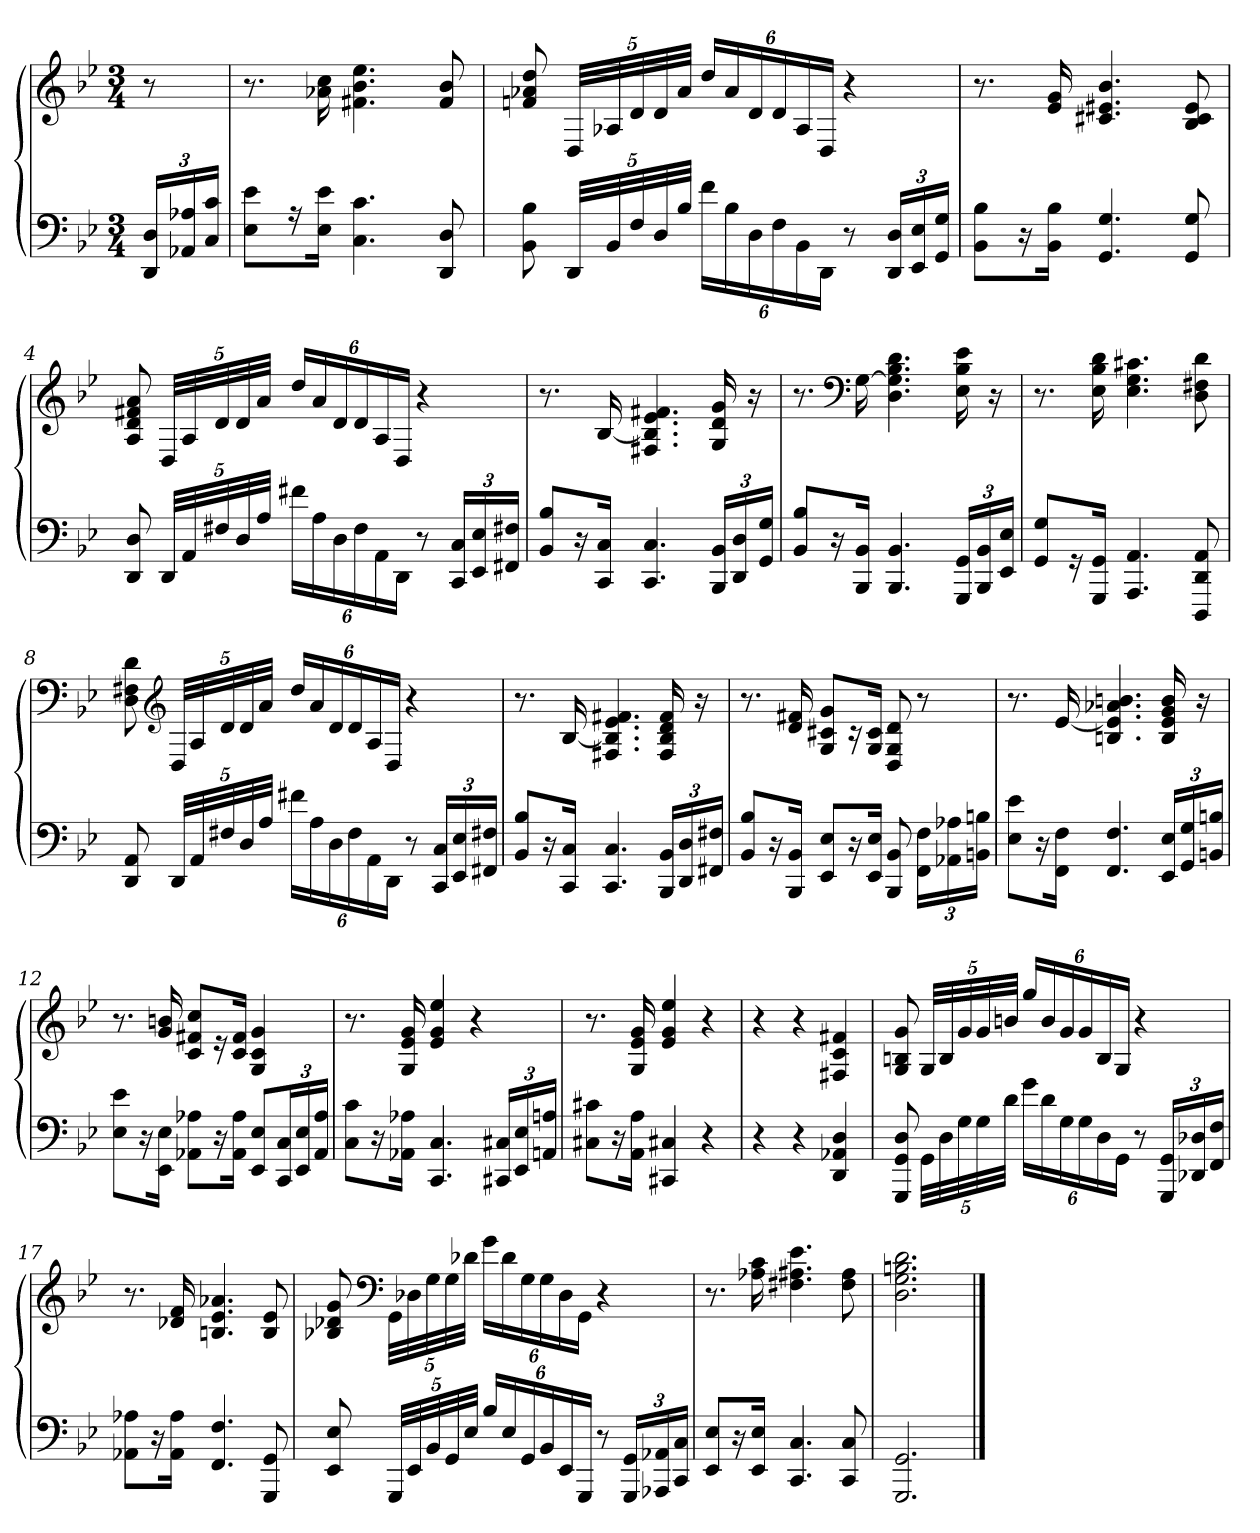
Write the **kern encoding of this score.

**kern	**kern
*part1	*part1
*staff2	*staff1
*clefF4	*clefG2
*k[b-e-]	*k[b-e-]
*g:	*g:
*M3/4	*M3/4
=	=
24DD 24DLL	8r
24AA-X 24A-X	.
24C 24cJJ	.
=1	=1
8E- 8e-L	8.r
16r	.
16E- 16e-Jk	16a-X 16cc
4.C 4.c	4.f#X 4.b- 4.ee-
8DD 8D	8f# 8b-
=2	=2
8BB- 8B-	8fn 8a-X 8dd
40DDLLL	40DLLL
40BB-	40A-X
40F	40d
40D	40d
40B-JJJ	40a-JJJ
24fLL	24ddLL
24B-	24a-
24D	24d
24F	24d
24BB-	24A-
24DDJJ	24DJJ
8r	4r
24DD 24DLL	.
24EE- 24E-	.
24GG 24GJJ	.
=3	=3
8BB- 8B-L	8.r
16r	.
16BB- 16B-Jk	16e- 16g
4.GG 4.G	4.c#X 4.e#X 4.b-
8GG 8G	8B- 8c# 8e#
=4	=4
8DD 8D	8A 8d 8f#X 8a
40DDLLL	40DLLL
40AA	40A
40F#X	40d
40D	40d
40AJJJ	40aJJJ
24f#XLL	24ddLL
24A	24a
24D	24d
24F#	24d
24AA	24A
24DDJJ	24DJJ
8r	4r
24CC 24CLL	.
24EE- 24E-	.
24FF#X 24F#XJJ	.
=5	=5
8BB- 8B-L	8.r
16r	.
16CC 16CJk	[16B-
4.CC 4.C	4.F#X 4.B-] 4.e- 4.f#X
24BBB- 24BB-LL	16G 16d 16g
24DD 24D	.
.	16r
24GG 24GJJ	.
=6	=6
8BB- 8B-L	8.r
16r	.
*	*clefF4
16BBB- 16BB-Jk	[16G
4.BBB- 4.BB-	4.D 4.G] 4.B- 4.d
24GGG 24GGLL	16E- 16B- 16e-
24BBB- 24BB-	.
.	16r
24EE- 24E-JJ	.
=7	=7
8GG 8GL	8.r
16r	.
16GGG 16GGJk	16E- 16B- 16d
4.AAA 4.AA	4.E- 4.G 4.c#X
8DDD 8DD 8AA	8D 8F#X 8d
=8	=8
8DD 8AA	8D 8F#X 8d
*	*clefG2
40DDLLL	40DLLL
40AA	40A
40F#X	40d
40D	40d
40AJJJ	40aJJJ
24f#XLL	24ddLL
24A	24a
24D	24d
24F#	24d
24AA	24A
24DDJJ	24DJJ
8r	4r
24CC 24CLL	.
24EE- 24E-	.
24FF#X 24F#XJJ	.
=9	=9
8BB- 8B-L	8.r
16r	.
16CC 16CJk	[16B-
4.CC 4.C	4.F#X 4.B-] 4.e- 4.f#X
24BBB- 24BB-LL	16F# 16B- 16d 16f#
24DD 24D	.
.	16r
24FF#X 24F#XJJ	.
=10	=10
8BB- 8B-L	8.r
16r	.
16BBB- 16BB-Jk	16d 16f#X
8EE- 8E-L	8G 8c#X 8gL
16r	16r
16EE- 16E-Jk	16G 16c#Jk
8BBB- 8BB-	8D 8G 8d
24FF 24FLL	8r
24AA-X 24A-X	.
24BBn 24BnJJ	.
=11	=11
8E- 8e-L	8.r
16r	.
16FF 16FJk	[16e-
4.FF 4.F	4.Bn 4.e-] 4.a-X 4.bn
24EE- 24E-LL	16B 16e- 16g 16b
24GG 24G	.
.	16r
24BBn 24BnJJ	.
=12	=12
8E- 8e-L	8.r
16r	.
16EE- 16E-Jk	16g 16bn
8AA-X 8A-XL	8c 8f#X 8ccL
16r	16r
16AA- 16A-Jk	16c 16f#Jk
8EE- 8E-L	4G 4c 4g
24CC 24CL	.
24EE- 24E-	.
24AA- 24A-JJ	.
=13	=13
8C 8cL	8.r
16r	.
16AA-X 16A-XJk	16G 16e- 16g
4.CC 4.C	4e- 4g 4ee-
.	4r
24CC#X 24C#XLL	.
24EE- 24E-	.
24AAn 24AnJJ	.
=14	=14
8C#X 8c#XL	8.r
16r	.
16AA 16AJk	16G 16e- 16g
4CC#X 4C#X	4e- 4g 4ee-
4r	4r
=15	=15
4r	4r
4r	4r
4DD 4AA-X 4D	4F#X 4c 4f#X
=16	=16
8GGG 8GG 8D	8G 8Bn 8g
40GGLLL	40GLLL
40D	40B
40G	40g
40G	40g
40dJJJ	40bnJJJ
24gLL	24ggLL
24d	24b
24G	24g
24G	24g
24D	24B
24GGJJ	24GJJ
8r	4r
24GGG 24GGLL	.
24DD-X 24D-X	.
24FF 24FJJ	.
=17	=17
8AA-X 8A-XL	8.r
16r	.
16AA- 16A-Jk	16d-X 16f
4.FF 4.F	4.Bn 4.e- 4.a-X
8GGG 8GG	8B 8e-
=18	=18
8EE- 8E-	8B-X 8d-X 8g
*	*clefF4
40GGGLLL	40GGLLL
40EE-	40D-X
40BB-	40G
40GG	40G
40E-JJJ	40d-XJJJ
24B-LL	24gLL
24E-	24d-
24GG	24G
24BB-	24G
24EE-	24D-
24GGGJJ	24GGJJ
8r	4r
24GGG 24GGLL	.
24AAA-X 24AA-X	.
24CC 24CJJ	.
=19	=19
8EE- 8E-L	8.r
16r	.
16EE- 16E-Jk	16A-X 16c
4.CC 4.C	4.F#X 4.A#X 4.e-
8CC 8C	8F# 8A#
=20	=20
2.GGG 2.GG	2.D 2.G 2.Bn 2.d
==	==
*-	*-
